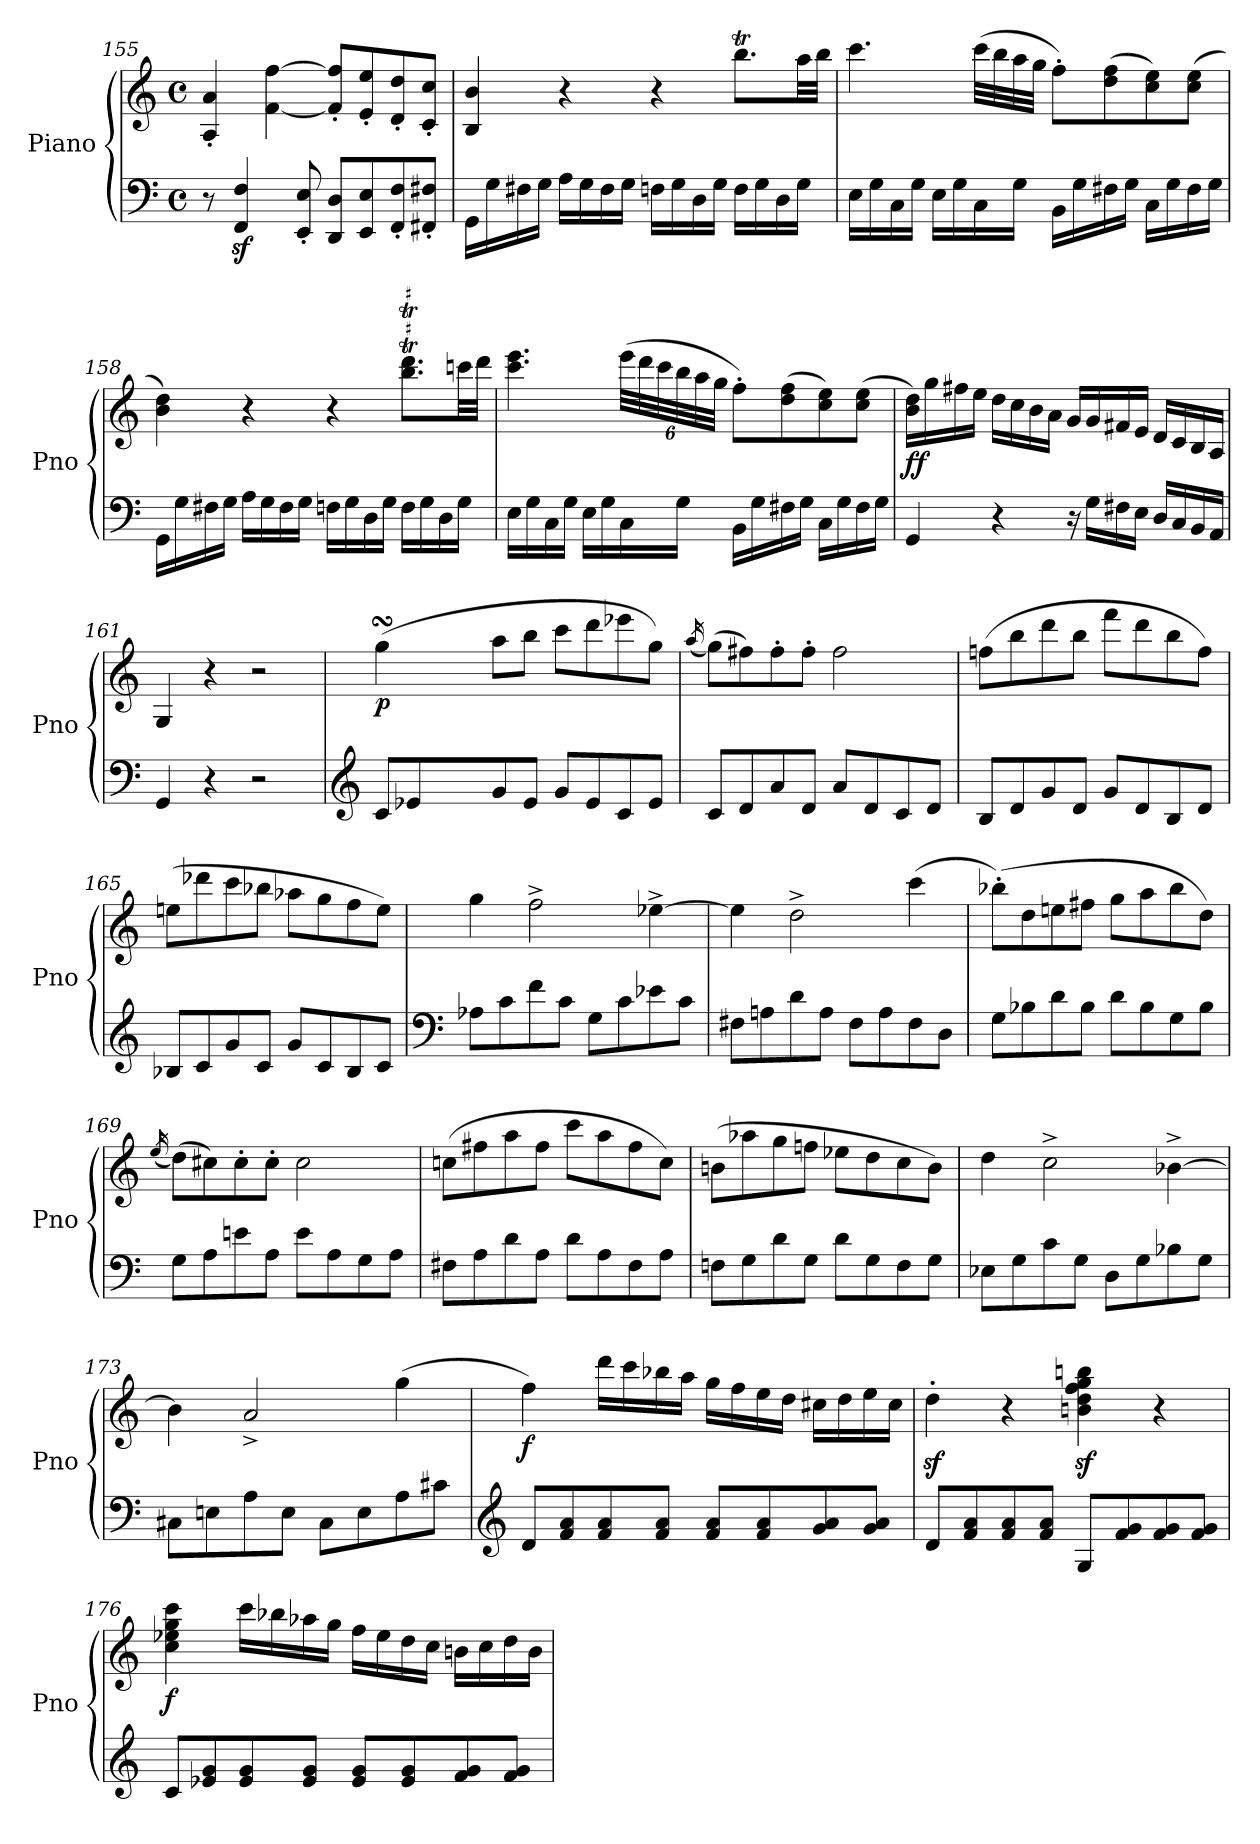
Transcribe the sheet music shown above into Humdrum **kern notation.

**kern	**kern	**dynam
*part1	*part1	*part1
*staff2	*staff1	*staff1/2
*I"Piano	*	*
*I'Pno	*	*
*clefF4	*clefG2	*
*k[]	*k[]	*
*M4/4	*M4/4	*
*met(c)	*met(c)	*
=155	=155	=155
8r	4A/' 4a/'	.
4FF/z< 4F/z<	.	.
.	[4f\ [4ff\	.
8EE/' 8E/'	.	.
8DD/ 8D/L	8f/]' 8ff/]'L	.
8EE/ 8E/	8e/' 8ee/'	.
8FF/' 8F/'	8d/' 8dd/'	.
8FF#X/' 8F#X/'J	8c/' 8cc/'J	.
!!LO:LB:g=z
=156	=156	=156
16GG\LL	4B/ 4b/	.
16G\	.	.
16F#X\	.	.
16G\JJ	.	.
16A\LL	4r	.
16G\	.	.
16F#\	.	.
16G\JJ	.	.
16Fn\LL	4r	.
16G\	.	.
16D\	.	.
16G\JJ	.	.
16F\LL	8.bbt\L	.
16G\	.	.
16D\	.	.
16G\JJ	32aa\LL	.
.	32bb\JJJ	.
=157	=157	=157
16E\LL	4.ccc\	.
16G\	.	.
16C\	.	.
16G\JJ	.	.
16E\LL	.	.
16G\	.	.
16C\	(>32ccc\LLL	.
.	32bb\	.
16G\JJ	32aa\	.
.	32gg\JJJ	.
16BB\LL	8ff'\L)	.
16G\	.	.
16F#X\	(>8dd\ 8ff\	.
16G\JJ	.	.
16C\LL	8cc\ 8ee\)	.
16G\	.	.
16F#\	(>8cc\ 8ee\J	.
16G\JJ	.	.
!!LO:LB:g=z
=158	=158	=158
16GG\LL	4b\ 4dd\)	.
16G\	.	.
16F#X\	.	.
16G\JJ	.	.
16A\LL	4r	.
16G\	.	.
16F#\	.	.
16G\JJ	.	.
16Fn\LL	4r	.
16G\	.	.
16D\	.	.
16G\JJ	.	.
16F\LL	8.bb\T 8.ddd\TL	.
16G\	.	.
16D\	.	.
16G\JJ	32ccc\LL	.
.	32ddd\JJJ	.
=159	=159	=159
16E\LL	4.ccc\ 4.eee\	.
16G\	.	.
16C\	.	.
16G\JJ	.	.
16E\LL	.	.
16G\	.	.
*	*Xbrackettup	*
16C\	(>48eee\LLL	.
.	48ddd\	.
.	48ccc\	.
16G\JJ	48bb\	.
.	48aa\	.
.	48gg\JJJ	.
16BB\LL	8ff'\L)	.
16G\	.	.
16F#X\	(>8dd\ 8ff\	.
16G\JJ	.	.
16C\LL	8cc\ 8ee\)	.
16G\	.	.
16F#\	(>8cc\ 8ee\J	.
16G\JJ	.	.
!!LO:LB:g=z
=160	=160	=160
!	!	!LO:DY:b
4GG/	16b\ 16dd\LL)	ff
.	16gg\	.
.	16ff#X\	.
.	16ee\JJ	.
4r	16dd\LL	.
.	16cc\	.
.	16b\	.
.	16a\JJ	.
16r	16g/LL	.
16G\LL	16g/	.
16F#X\	16f#X/	.
16E\JJ	16e/JJ	.
16D/LL	16d/LL	.
16C/	16c/	.
16BB/	16B/	.
16AA/JJ	16A/JJ	.
=161	=161	=161
4GG/	4G/	.
4r	4r	.
2r	2r	.
=162	=162	=162
*clefG2	*	*
*	*^	*
!	!	!	!LO:DY:b
8c/L	(<4ggsSSS\	8ggLyy	p
8e-X/	.	32aaLLyy	.
.	.	32ggyy	.
.	.	32ff#Xyy	.
.	.	32ggJJJyy	.
8g/	8aa\L	2.ryy	.
8e-/J	8bb\J	.	.
8g/L	8ccc\L	.	.
8e-/	8ddd\	.	.
8c/	8eee-X\	.	.
8e-/J	8gg\J)	.	.
*	*v	*v	*
=163	=163	=163
.	(<16qaa/	.
8c/L	(>8gg\L)	.
8d/	8ff#X\)	.
8a/	8ff#'\	.
8d/J	8ff#'\J	.
8a/L	2ff#\	.
8d/	.	.
8c/	.	.
8d/J	.	.
!!LO:PB:g=z
=164	=164	=164
8B/L	(>8ffn\L	.
8d/	8bb\	.
8g/	8ddd\	.
8d/J	8bb\J	.
8g/L	8fff\L	.
8d/	8ddd\	.
8B/	8bb\	.
8d/J	8ff\J)	.
=165	=165	=165
8B-X/L	(>8een\L	.
8c/	8ddd-X\	.
8g/	8ccc\	.
8c/J	8bb-X\J	.
8g/L	8aa-X\L	.
8c/	8gg\	.
8B-/	8ff\	.
8c/J	8ee\J)	.
=166	=166	=166
*clefF4	*	*
8A-X\L	4gg\	.
8c\	.	.
8f\	2ff^\	.
8c\J	.	.
8G\L	.	.
8c\	.	.
8e-X\	[4ee-X^\	.
8c\J	.	.
=167	=167	=167
8F#X\L	4ee-\]	.
8An\	.	.
8d\	2dd^\	.
8A\J	.	.
8F#\L	.	.
8A\	.	.
8F#\	(>4ccc\	.
8D\J	.	.
!!LO:LB:g=z
=168	=168	=168
8G\L	(>8bb-X'\L)	.
8B-X\	8dd\	.
8d\	8een\	.
8B-\J	8ff#X\J	.
8d\L	8gg\L	.
8B-\	8aa\	.
8G\	8bb-\	.
8B-\J	8dd\J)	.
=169	=169	=169
.	(<16qee/	.
8G\L	(>8dd\L)	.
8A\	8cc#X\)	.
8en\	8cc#'\	.
8A\J	8cc#'\J	.
8e\L	2cc#\	.
8A\	.	.
8G\	.	.
8A\J	.	.
=170	=170	=170
8F#X\L	(>8ccn\L	.
8A\	8ff#X\	.
8d\	8aa\	.
8A\J	8ff#\J	.
8d\L	8ccc\L	.
8A\	8aa\	.
8F#\	8ff#\	.
8A\J	8cc\J)	.
=171	=171	=171
8Fn\L	(>8bn\L	.
8G\	8aa-X\	.
8d\	8gg\	.
8G\J	8ffn\J	.
8d\L	8ee-X\L	.
8G\	8dd\	.
8F\	8cc\	.
8G\J	8b\J)	.
!!LO:LB:g=z
=172	=172	=172
8E-X\L	4dd\	.
8G\	.	.
8c\	2cc^\	.
8G\J	.	.
8D\L	.	.
8G\	.	.
8B-X\	[4b-X^\	.
8G\J	.	.
=173	=173	=173
8C#X\L	4b-\]	.
8En\	.	.
8A\	2a^/	.
8E\J	.	.
8C#\L	.	.
8E\	.	.
8A\	(>4gg\	.
8c#X\J	.	.
=174	=174	=174
*clefG2	*	*
!	!	!LO:DY:b
8d/L	4ff\)	f
8f/ 8a/	.	.
8f/ 8a/	16ddd\LL	.
.	16ccc\	.
8f/ 8a/J	16bb-X\	.
.	16aa\JJ	.
8f/ 8a/L	16gg\LL	.
.	16ff\	.
8f/ 8a/	16ee\	.
.	16dd\JJ	.
8g/ 8a/	16cc#X\LL	.
.	16dd\	.
8g/ 8a/J	16ee\	.
.	16cc#\JJ	.
=175	=175	=175
8d/L	4ddz<'\	.
8f/ 8a/	.	.
8f/ 8a/	4r	.
8f/ 8a/J	.	.
8G/L	4bn\z< 4dd\z< 4ff\z< 4gg\z< 4bbn\z<	.
8f/ 8g/	.	.
8f/ 8g/	4r	.
8f/ 8g/J	.	.
!!LO:LB:g=z
=176	=176	=176
!	!	!LO:DY:b
8c/L	4cc\ 4ee-X\ 4gg\ 4ccc\	f
8e-X/ 8g/	.	.
8e-/ 8g/	16ccc\LL	.
.	16bb-X\	.
8e-/ 8g/J	16aa-X\	.
.	16gg\JJ	.
8e-/ 8g/L	16ff\LL	.
.	16ee-\	.
8e-/ 8g/	16dd\	.
.	16cc\JJ	.
8f/ 8g/	16bn\LL	.
.	16cc\	.
8f/ 8g/J	16dd\	.
.	16b\JJ	.
=	=	=
*-	*-	*-
